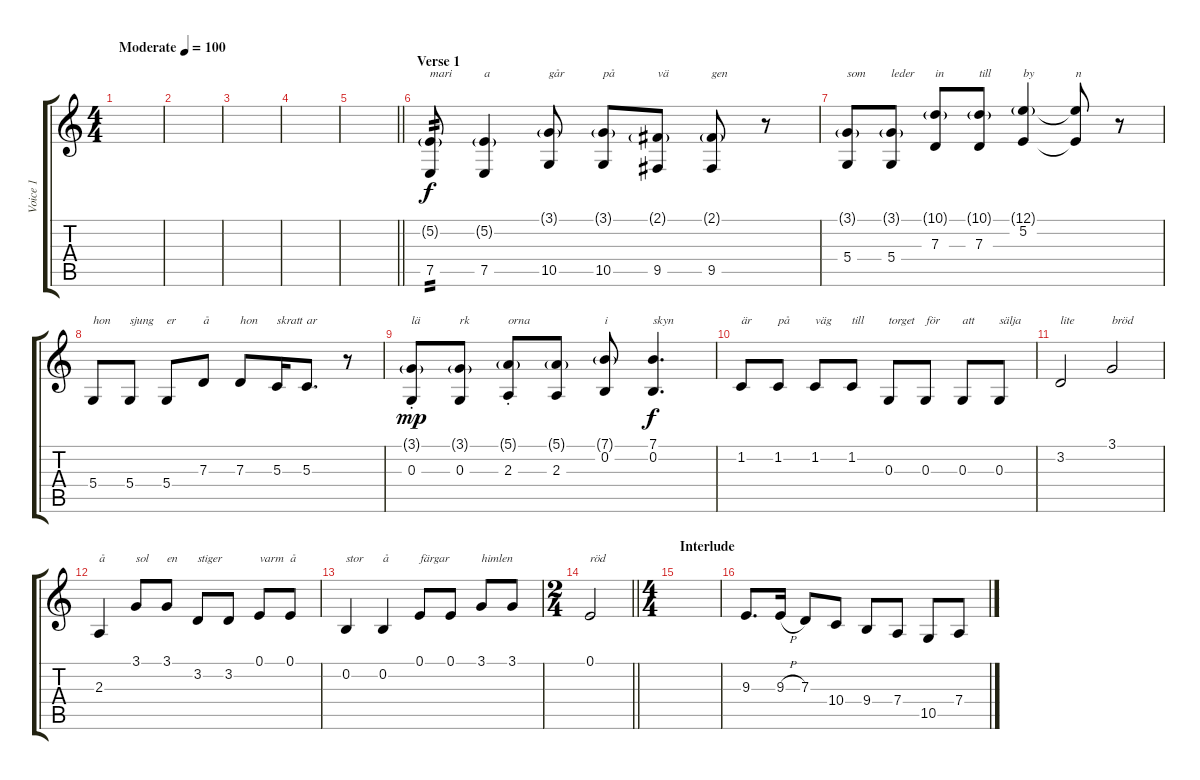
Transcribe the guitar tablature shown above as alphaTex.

\track ("Voice 1" "Voice 1") {instrument flute}
\staff {score tabs}
\tuning (E4 B3 G3 D3 A2 E2) {hide}
\ts (4 4)
\tempo (100 "Moderate")
\clef g2
\ks c
|
|
|
|
\barLineRight lightlight
|
\section ("" "Verse 1")
(5.2{g} 7.5).8{txt "mari" tp 2} (5.2{g} 7.5).4{txt "a"} (3.1{g} 10.5).8{txt "går"} (3.1{g} 10.5).8{txt "på"} (2.1{g} 9.5).8{txt "vä"} (2.1{g} 9.5).8{txt "gen"} r.8 |
(3.1{g} 5.4).8{txt "som"} (3.1{g} 5.4).8{txt "leder"} (10.1{g} 7.3).8{txt "in"} (10.1{g} 7.3).8{txt "till"} (12.1{g} 5.2).4{txt "by"} (12.1{t} 5.2{t}).8{txt "n" dy f} r.8 |
5.4.8{txt "hon"} 5.4.8{txt "sjung"} 5.4.8{txt "er"} 7.3.8{txt "å"} 7.3.8{txt "hon"} 5.3.16{txt "skratt"} 5.3.8{d txt "ar"} r.8 |
(3.1{g} 0.3{st}).8{txt "lä" dy mp} (3.1{g} 0.3).8{txt "rk"} (5.1{g} 2.3{st}).8{txt "orna"} (5.1{g} 2.3).8 (7.1{g} 0.2).8{txt "i"} (7.1 0.2).4{d txt "skyn" dy f} |
1.2.8{txt "är"} 1.2.8{txt "på"} 1.2.8{txt "väg"} 1.2.8{txt "till"} 0.3.8{txt "torget"} 0.3.8{txt "för"} 0.3.8{txt "att"} 0.3.8{txt "sälja"} |
3.2.2{txt "lite"} 3.1.2{txt "bröd"} |
2.3.4{txt "å"} 3.1.8{txt "sol"} 3.1.8{txt "en"} 3.2.8{txt "stiger"} 3.2.8 0.1.8{txt "varm"} 0.1.8{txt "å"} |
0.2.4{txt "stor"} 0.2.4{txt "å"} 0.1.8{txt "färgar"} 0.1.8 3.1.8{txt "himlen"} 3.1.8 |
\ts (2 4)
\barLineRight lightlight
0.1.2{txt "röd"} |
\ts (4 4)
\section ("" "Interlude")
|
9.3.8{d} 9.3{h}.16 7.3.8 10.4.8 9.4.8 7.4.8 10.5.8 7.4{h}.8
